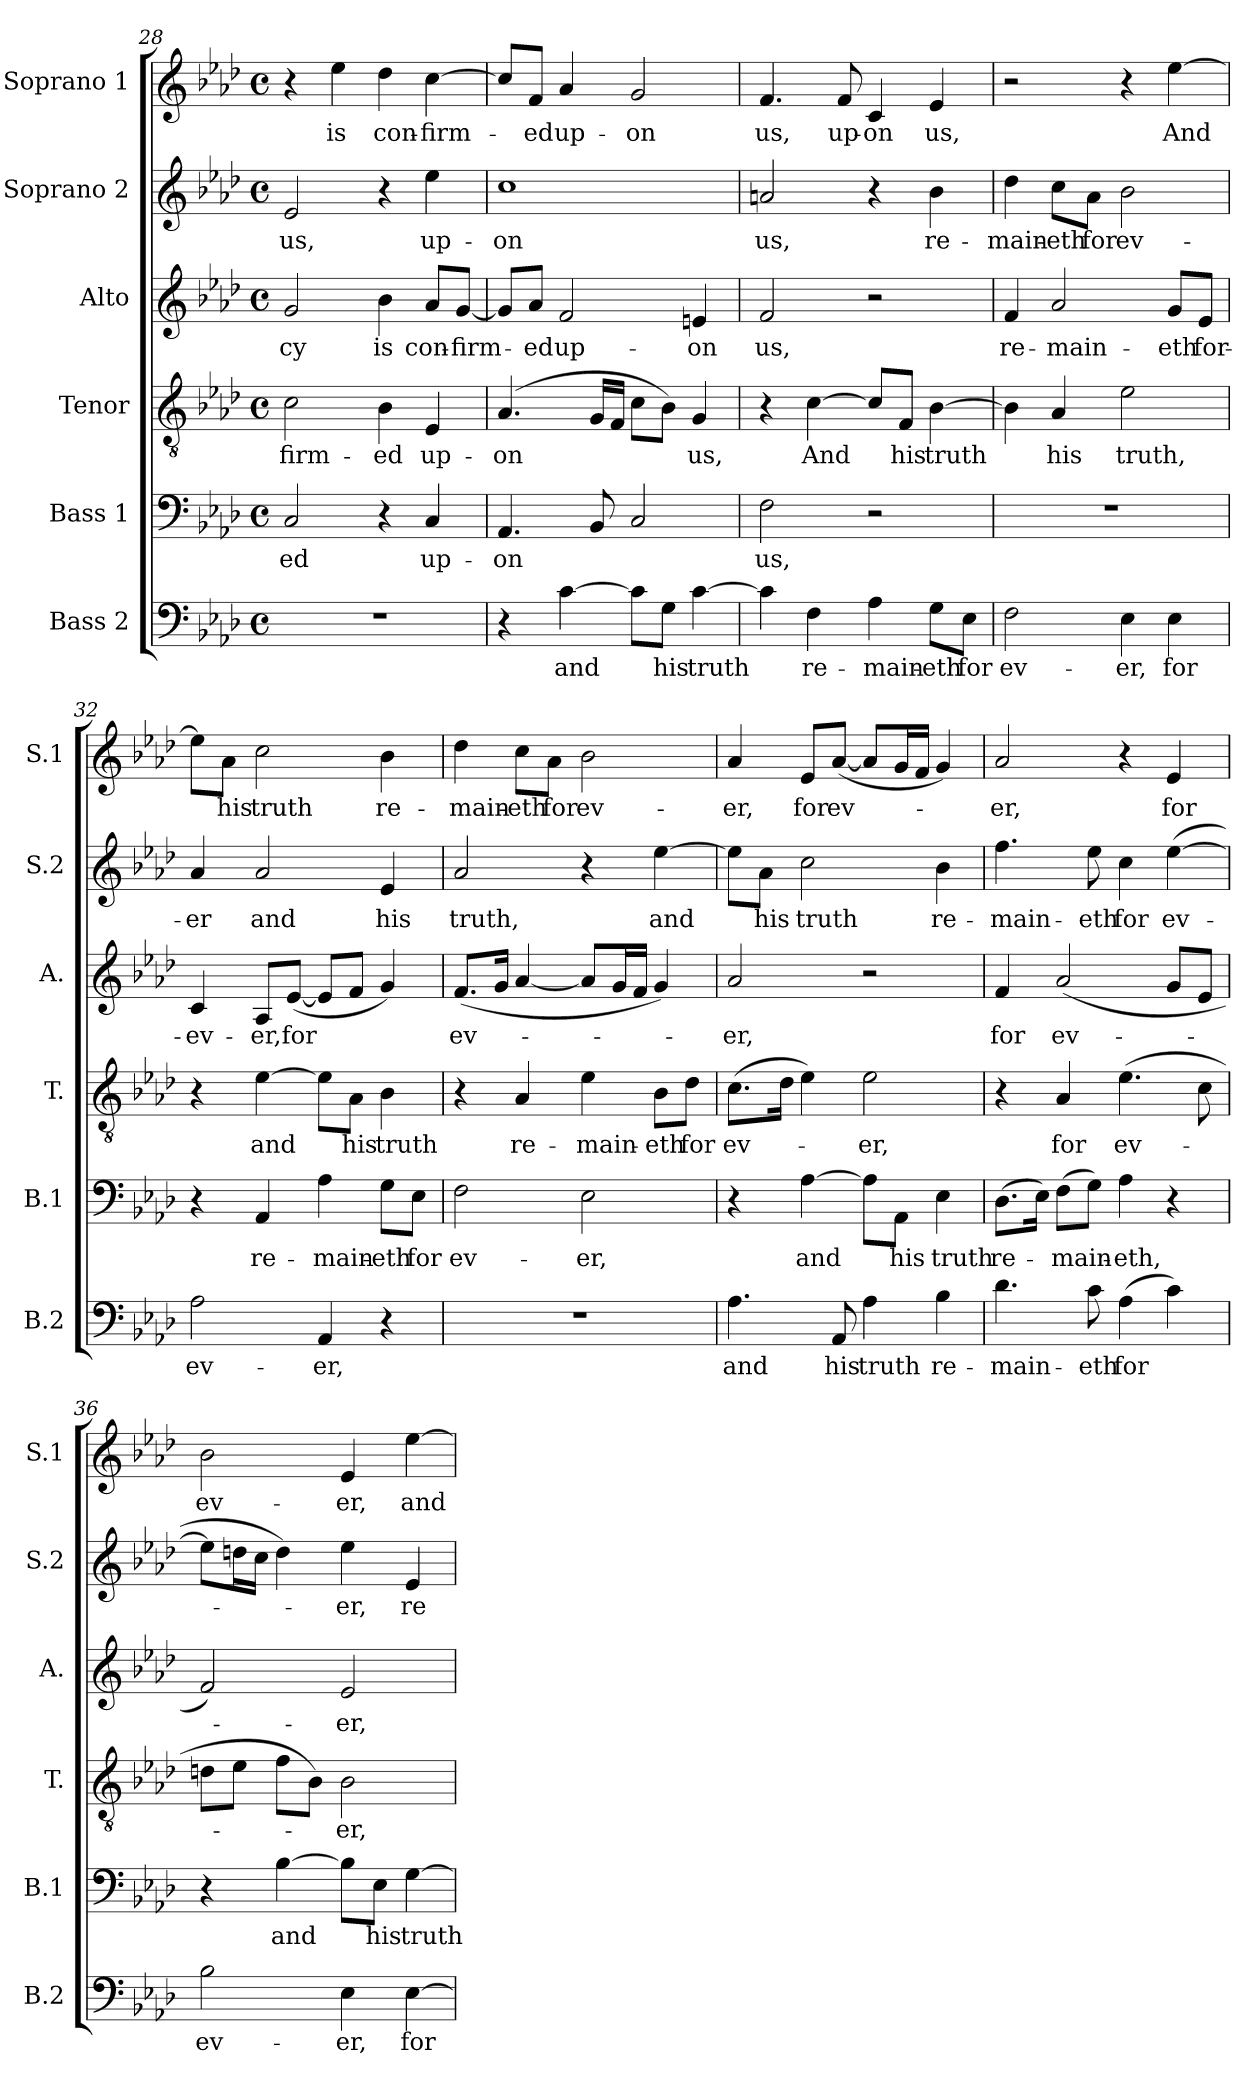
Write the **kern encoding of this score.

**kern	**text	**kern	**text	**kern	**text	**kern	**text	**kern	**text	**kern	**text
*part6	*part6	*part5	*part5	*part4	*part4	*part3	*part3	*part2	*part2	*part1	*part1
*staff6	*staff6	*staff5	*staff5	*staff4	*staff4	*staff3	*staff3	*staff2	*staff2	*staff1	*staff1
*I"Bass 2	*	*I"Bass 1	*	*I"Tenor	*	*I"Alto	*	*I"Soprano 2	*	*I"Soprano 1	*
*I'B.2	*	*I'B.1	*	*I'T.	*	*I'A.	*	*I'S.2	*	*I'S.1	*
!!LO:PB:g=z
*clefF4	*	*clefF4	*	*clefGv2	*	*clefG2	*	*clefG2	*	*clefG2	*
*	*	*	*	*ITrd7c12	*	*	*	*	*	*	*
*k[b-e-a-d-]	*	*k[b-e-a-d-]	*	*k[b-e-a-d-]	*	*k[b-e-a-d-]	*	*k[b-e-a-d-]	*	*k[b-e-a-d-]	*
*A-:	*	*A-:	*	*A-:	*	*A-:	*	*A-:	*	*A-:	*
*M4/4	*	*M4/4	*	*M4/4	*	*M4/4	*	*M4/4	*	*M4/4	*
*met(c)	*	*met(c)	*	*met(c)	*	*met(c)	*	*met(c)	*	*met(c)	*
=28	=28	=28	=28	=28	=28	=28	=28	=28	=28	=28	=28
!	!	!	!LO:LY:b	!	!LO:LY:b	!	!LO:LY:b	!	!LO:LY:b	!	!
1r	.	2C/	-ed	2C\	-firm-	2g/	-cy	2e-/	us,	4r	.
!	!	!	!	!	!	!	!	!	!	!	!LO:LY:b
.	.	.	.	.	.	.	.	.	.	4ee-\	is
!	!	!	!	!	!LO:LY:b	!	!LO:LY:b	!	!	!	!LO:LY:b
.	.	4r	.	4BB-\	-ed	4b-\	is	4r	.	4dd-\	con-
!	!	!	!LO:LY:b	!	!LO:LY:b	!	!LO:LY:b	!	!LO:LY:b	!	!LO:LY:b
.	.	4C/	up-	4EE-/	up-	8a-/L	con-	4ee-\	up-	[>4cc\	-firm-
!	!	!	!	!	!	!	!LO:LY:b	!	!	!	!
.	.	.	.	.	.	[<8g/J	-firm-	.	.	.	.
=29	=29	=29	=29	=29	=29	=29	=29	=29	=29	=29	=29
!	!	!	!LO:LY:b	!	!LO:LY:b	!	!	!	!LO:LY:b	!	!
4r	.	4.AA-/	-on	(<4.AA-/	-on	8g/L]	.	1cc	-on	8cc/L]	.
!	!	!	!	!	!	!	!LO:LY:b	!	!	!	!LO:LY:b
.	.	.	.	.	.	8a-/J	-ed	.	.	8f/J	-ed
!	!LO:LY:b	!	!	!	!	!	!LO:LY:b	!	!	!	!LO:LY:b
[>4c\	and	.	.	.	.	2f/	up-	.	.	4a-/	up-
.	.	8BB-/	.	16GG/LL	.	.	.	.	.	.	.
.	.	.	.	16FF/JJ	.	.	.	.	.	.	.
!	!	!	!	!	!	!	!	!	!	!	!LO:LY:b
8c\L]	.	2C/	.	8C\L	.	.	.	.	.	2g/	-on
!	!LO:LY:b	!	!	!	!	!	!	!	!	!	!
8G\J	his	.	.	8BB-\J)	.	.	.	.	.	.	.
!	!LO:LY:b	!	!	!	!LO:LY:b	!	!LO:LY:b	!	!	!	!
[>4c\	truth	.	.	4GG/	us,	4en/	-on	.	.	.	.
=30	=30	=30	=30	=30	=30	=30	=30	=30	=30	=30	=30
!	!	!	!LO:LY:b	!	!	!	!LO:LY:b	!	!LO:LY:b	!	!LO:LY:b
4c\]	.	2F\	us,	4r	.	2f/	us,	2an/	us,	4.f/	us,
!	!LO:LY:b	!	!	!	!LO:LY:b	!	!	!	!	!	!
4F\	re-	.	.	[>4C\	And	.	.	.	.	.	.
!	!	!	!	!	!	!	!	!	!	!	!LO:LY:b
.	.	.	.	.	.	.	.	.	.	8f/	up-
!	!LO:LY:b	!	!	!	!	!	!	!	!	!	!LO:LY:b
4A-\	-main-	2r	.	8C/L]	.	2r	.	4r	.	4c/	-on
!	!	!	!	!	!LO:LY:b	!	!	!	!	!	!
.	.	.	.	8FF/J	his	.	.	.	.	.	.
!	!LO:LY:b	!	!	!	!LO:LY:b	!	!	!	!LO:LY:b	!	!LO:LY:b
8G\L	-eth	.	.	[>4BB-\	truth	.	.	4b-\	re-	4e-/	us,
!	!LO:LY:b	!	!	!	!	!	!	!	!	!	!
8E-\J	for	.	.	.	.	.	.	.	.	.	.
=31	=31	=31	=31	=31	=31	=31	=31	=31	=31	=31	=31
!	!LO:LY:b	!	!	!	!	!	!LO:LY:b	!	!LO:LY:b	!	!
2F\	ev-	1r	.	4BB-\]	.	4f/	re-	4dd-\	-main-	2r	.
!	!	!	!	!	!LO:LY:b	!	!LO:LY:b	!	!LO:LY:b	!	!
.	.	.	.	4AA-/	his	2a-/	-main-	8cc\L	-eth	.	.
!	!	!	!	!	!	!	!	!	!LO:LY:b	!	!
.	.	.	.	.	.	.	.	8a-\J	for	.	.
!	!LO:LY:b	!	!	!	!LO:LY:b	!	!	!	!LO:LY:b	!	!
4E-\	-er,	.	.	2E-\	truth,	.	.	2b-\	ev-	4r	.
!	!LO:LY:b	!	!	!	!	!	!LO:LY:b	!	!	!	!LO:LY:b
4E-\	for	.	.	.	.	8g/L	-eth	.	.	[>4ee-\	And
!	!	!	!	!	!	!	!LO:LY:b	!	!	!	!
.	.	.	.	.	.	8e-/J	for-	.	.	.	.
!!LO:LB:g=z
=32	=32	=32	=32	=32	=32	=32	=32	=32	=32	=32	=32
!	!LO:LY:b	!	!	!	!	!	!LO:LY:b	!	!LO:LY:b	!	!
2A-\	ev-	4r	.	4r	.	4c/	-ev-	4a-/	-er	8ee-\L]	.
!	!	!	!	!	!	!	!	!	!	!	!LO:LY:b
.	.	.	.	.	.	.	.	.	.	8a-\J	his
!	!	!	!LO:LY:b	!	!LO:LY:b	!	!LO:LY:b	!	!LO:LY:b	!	!LO:LY:b
.	.	4AA-/	re-	[>4E-\	and	8A-/L	-er,	2a-/	and	2cc\	truth
!	!	!	!	!	!	!	!LO:LY:b	!	!	!	!
.	.	.	.	.	.	(<[<8e-/J	for	.	.	.	.
!	!LO:LY:b	!	!LO:LY:b	!	!	!	!	!	!	!	!
4AA-/	-er,	4A-\	-main-	8E-\L]	.	8e-/L]	.	.	.	.	.
!	!	!	!	!	!LO:LY:b	!	!	!	!	!	!
.	.	.	.	8AA-\J	his	8f/J	.	.	.	.	.
!	!	!	!LO:LY:b	!	!LO:LY:b	!	!	!	!LO:LY:b	!	!LO:LY:b
4r	.	8G\L	-eth	4BB-\	truth	4g/)	.	4e-/	his	4b-\	re-
!	!	!	!LO:LY:b	!	!	!	!	!	!	!	!
.	.	8E-\J	for	.	.	.	.	.	.	.	.
=33	=33	=33	=33	=33	=33	=33	=33	=33	=33	=33	=33
!	!	!	!LO:LY:b	!	!	!	!LO:LY:b	!	!LO:LY:b	!	!LO:LY:b
1r	.	2F\	ev-	4r	.	(<8.f/L	ev-	2a-/	truth,	4dd-\	-main-
.	.	.	.	.	.	16g/Jk	.	.	.	.	.
!	!	!	!	!	!LO:LY:b	!	!	!	!	!	!LO:LY:b
.	.	.	.	4AA-/	re-	[<4a-/	.	.	.	8cc\L	-eth
!	!	!	!	!	!	!	!	!	!	!	!LO:LY:b
.	.	.	.	.	.	.	.	.	.	8a-\J	for
!	!	!	!LO:LY:b	!	!LO:LY:b	!	!	!	!	!	!LO:LY:b
.	.	2E-\	-er,	4E-\	-main-	8a-/L]	.	4r	.	2b-\	ev-
.	.	.	.	.	.	16g/L	.	.	.	.	.
.	.	.	.	.	.	16f/JJ	.	.	.	.	.
!	!	!	!	!	!LO:LY:b	!	!	!	!LO:LY:b	!	!
.	.	.	.	8BB-\L	-eth	4g/)	.	[>4ee-\	and	.	.
!	!	!	!	!	!LO:LY:b	!	!	!	!	!	!
.	.	.	.	8D-\J	for	.	.	.	.	.	.
=34	=34	=34	=34	=34	=34	=34	=34	=34	=34	=34	=34
!	!LO:LY:b	!	!	!	!LO:LY:b	!	!LO:LY:b	!	!	!	!LO:LY:b
4.A-\	and	4r	.	(>8.C\L	ev-	2a-/	-er,	8ee-\L]	.	4a-/	-er,
!	!	!	!	!	!	!	!	!	!LO:LY:b	!	!
.	.	.	.	.	.	.	.	8a-\J	his	.	.
.	.	.	.	16D-\Jk	.	.	.	.	.	.	.
!	!	!	!LO:LY:b	!	!	!	!	!	!LO:LY:b	!	!LO:LY:b
.	.	[>4A-\	and	4E-\)	.	.	.	2cc\	truth	8e-/L	for
!	!LO:LY:b	!	!	!	!	!	!	!	!	!	!LO:LY:b
8AA-/	his	.	.	.	.	.	.	.	.	(<[<8a-/J	ev-
!	!LO:LY:b	!	!	!	!LO:LY:b	!	!	!	!	!	!
4A-\	truth	8A-\L]	.	2E-\	-er,	2r	.	.	.	8a-/L]	.
!	!	!	!LO:LY:b	!	!	!	!	!	!	!	!
.	.	8AA-\J	his	.	.	.	.	.	.	16g/L	.
.	.	.	.	.	.	.	.	.	.	16f/JJ	.
!	!LO:LY:b	!	!LO:LY:b	!	!	!	!	!	!LO:LY:b	!	!
4B-\	re-	4E-\	truth	.	.	.	.	4b-\	re-	4g/)	.
=35	=35	=35	=35	=35	=35	=35	=35	=35	=35	=35	=35
!	!LO:LY:b	!	!LO:LY:b	!	!	!	!LO:LY:b	!	!LO:LY:b	!	!LO:LY:b
4.d-\	-main-	(>8.D-\L	re-	4r	.	4f/	for	4.ff\	-main-	2a-/	-er,
.	.	16E-\Jk)	.	.	.	.	.	.	.	.	.
!	!	!	!LO:LY:b	!	!LO:LY:b	!	!LO:LY:b	!	!	!	!
.	.	(>8F\L	-main-	4AA-/	for	(<2a-/	ev-	.	.	.	.
!	!LO:LY:b	!	!	!	!	!	!	!	!LO:LY:b	!	!
8c\	-eth	8G\J)	.	.	.	.	.	8ee-\	-eth	.	.
!	!LO:LY:b	!	!LO:LY:b	!	!LO:LY:b	!	!	!	!LO:LY:b	!	!
(>4A-\	for	4A-\	-eth,	(>4.E-\	ev-	.	.	4cc\	for	4r	.
!	!	!	!	!	!	!	!	!	!LO:LY:b	!	!LO:LY:b
4c\)	.	4r	.	.	.	8g/L	.	(>[>4ee-\	ev-	4e-/	for
.	.	.	.	8C\	.	8e-/J	.	.	.	.	.
!!LO:PB:g=z
=36	=36	=36	=36	=36	=36	=36	=36	=36	=36	=36	=36
!	!LO:LY:b	!	!	!	!	!	!	!	!	!	!LO:LY:b
2B-\	ev-	4r	.	8Dn\L	.	2f/)	.	8ee-\L]	.	2b-\	ev-
.	.	.	.	8E-\J	.	.	.	16ddn\L	.	.	.
.	.	.	.	.	.	.	.	16cc\JJ	.	.	.
!	!	!	!LO:LY:b	!	!	!	!	!	!	!	!
.	.	[>4B-\	and	8F\L	.	.	.	4dd\)	.	.	.
.	.	.	.	8BB-\J)	.	.	.	.	.	.	.
!	!LO:LY:b	!	!	!	!LO:LY:b	!	!LO:LY:b	!	!LO:LY:b	!	!LO:LY:b
4E-\	-er,	8B-\L]	.	2BB-\	-er,	2e-/	-er,	4ee-\	-er,	4e-/	-er,
!	!	!	!LO:LY:b	!	!	!	!	!	!	!	!
.	.	8E-\J	his	.	.	.	.	.	.	.	.
!	!LO:LY:b	!	!LO:LY:b	!	!	!	!	!	!LO:LY:b	!	!LO:LY:b
[>4E-\	for	[>4G\	truth	.	.	.	.	4e-/	re-	[>4ee-\	and
=	=	=	=	=	=	=	=	=	=	=	=
*-	*-	*-	*-	*-	*-	*-	*-	*-	*-	*-	*-
